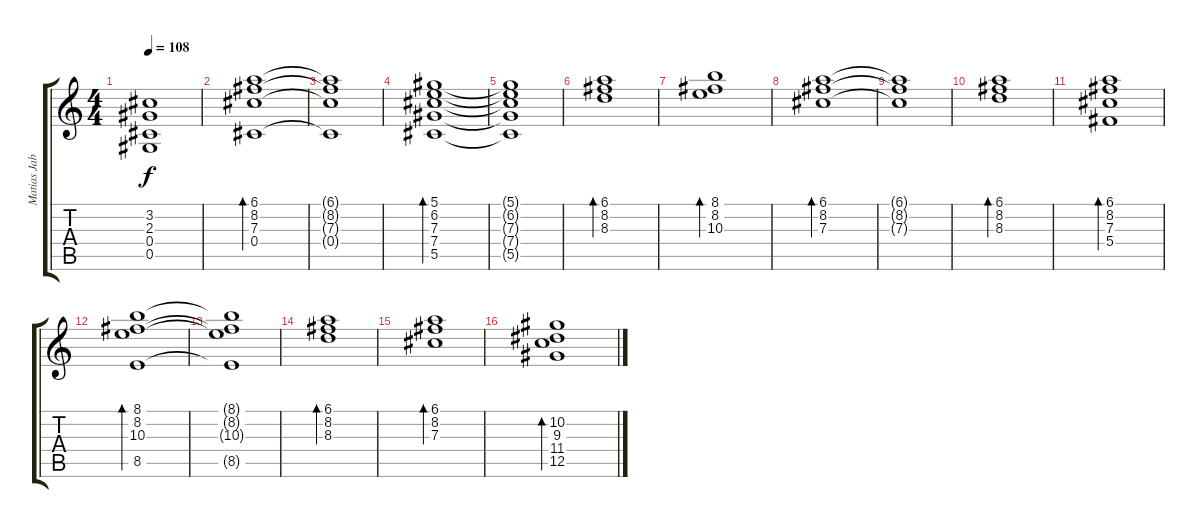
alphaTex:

\track ("Matias Jabs" "Matias Jab") {instrument electricguitarclean}
\staff {score tabs}
\tuning (Eb4 Bb3 Gb3 Db3 Ab2 Eb2) {hide}
\ts (4 4)
\tempo 108
\clef g2
\ks c
(3.2{t} 2.3{t} 0.4{t} 0.5{t}).1{dy f} |
(6.1 8.2 7.3 0.4).1{bd 240} |
(6.1{t} 8.2{t} 7.3{t} 0.4{t}).1 |
(5.1 6.2 7.3 7.4 5.5).1{bd 240} |
(5.1{t} 6.2{t} 7.3{t} 7.4{t} 5.5{t}).1 |
(6.1 8.2 8.3).1{bd 240} |
(8.1 8.2 10.3).1{bd 240} |
(6.1 8.2 7.3).1{bd 120} |
(6.1{t} 8.2{t} 7.3{t}).1 |
(6.1 8.2 8.3).1{bd 120} |
(6.1 8.2 7.3 5.4).1{bd 120} |
(8.1 8.2 10.3 8.5).1{bd 120} |
(8.1{t} 8.2{t} 10.3{t} 8.5{t}).1 |
(6.1 8.2 8.3).1{bd 120} |
(6.1 8.2 7.3).1{bd 120} |
(10.2 9.3 11.4 12.5).1{bd 480}
